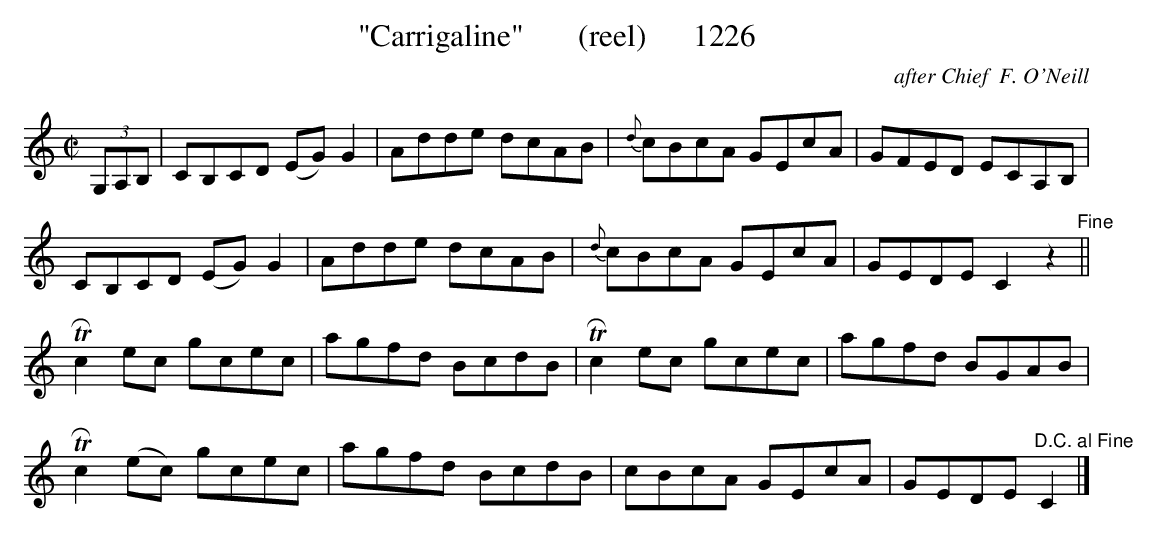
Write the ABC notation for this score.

X:1
T:"Carrigaline"       (reel)      1226
C:after Chief  F. O'Neill
BRENNAN July 2003 (HTTP://WWW.SOSYOURMOM.COM)
M:C|
L:1/8
K:C
(3G,A,B,|CB,CD (EG) G2|Adde dcAB|{d}cBcA GEcA|GFED ECA,B,|
CB,CD (EG) G2|Adde dcAB|{d}cBcA GEcA|GEDE C2z2"^Fine"||
 TRc2ec gcec|agfd BcdB| TRc2ec gcec|agfd BGAB|
 TRc2(ec) gcec|agfd BcdB|cBcA GEcA|GEDE "^D.C. al Fine"C2|]
